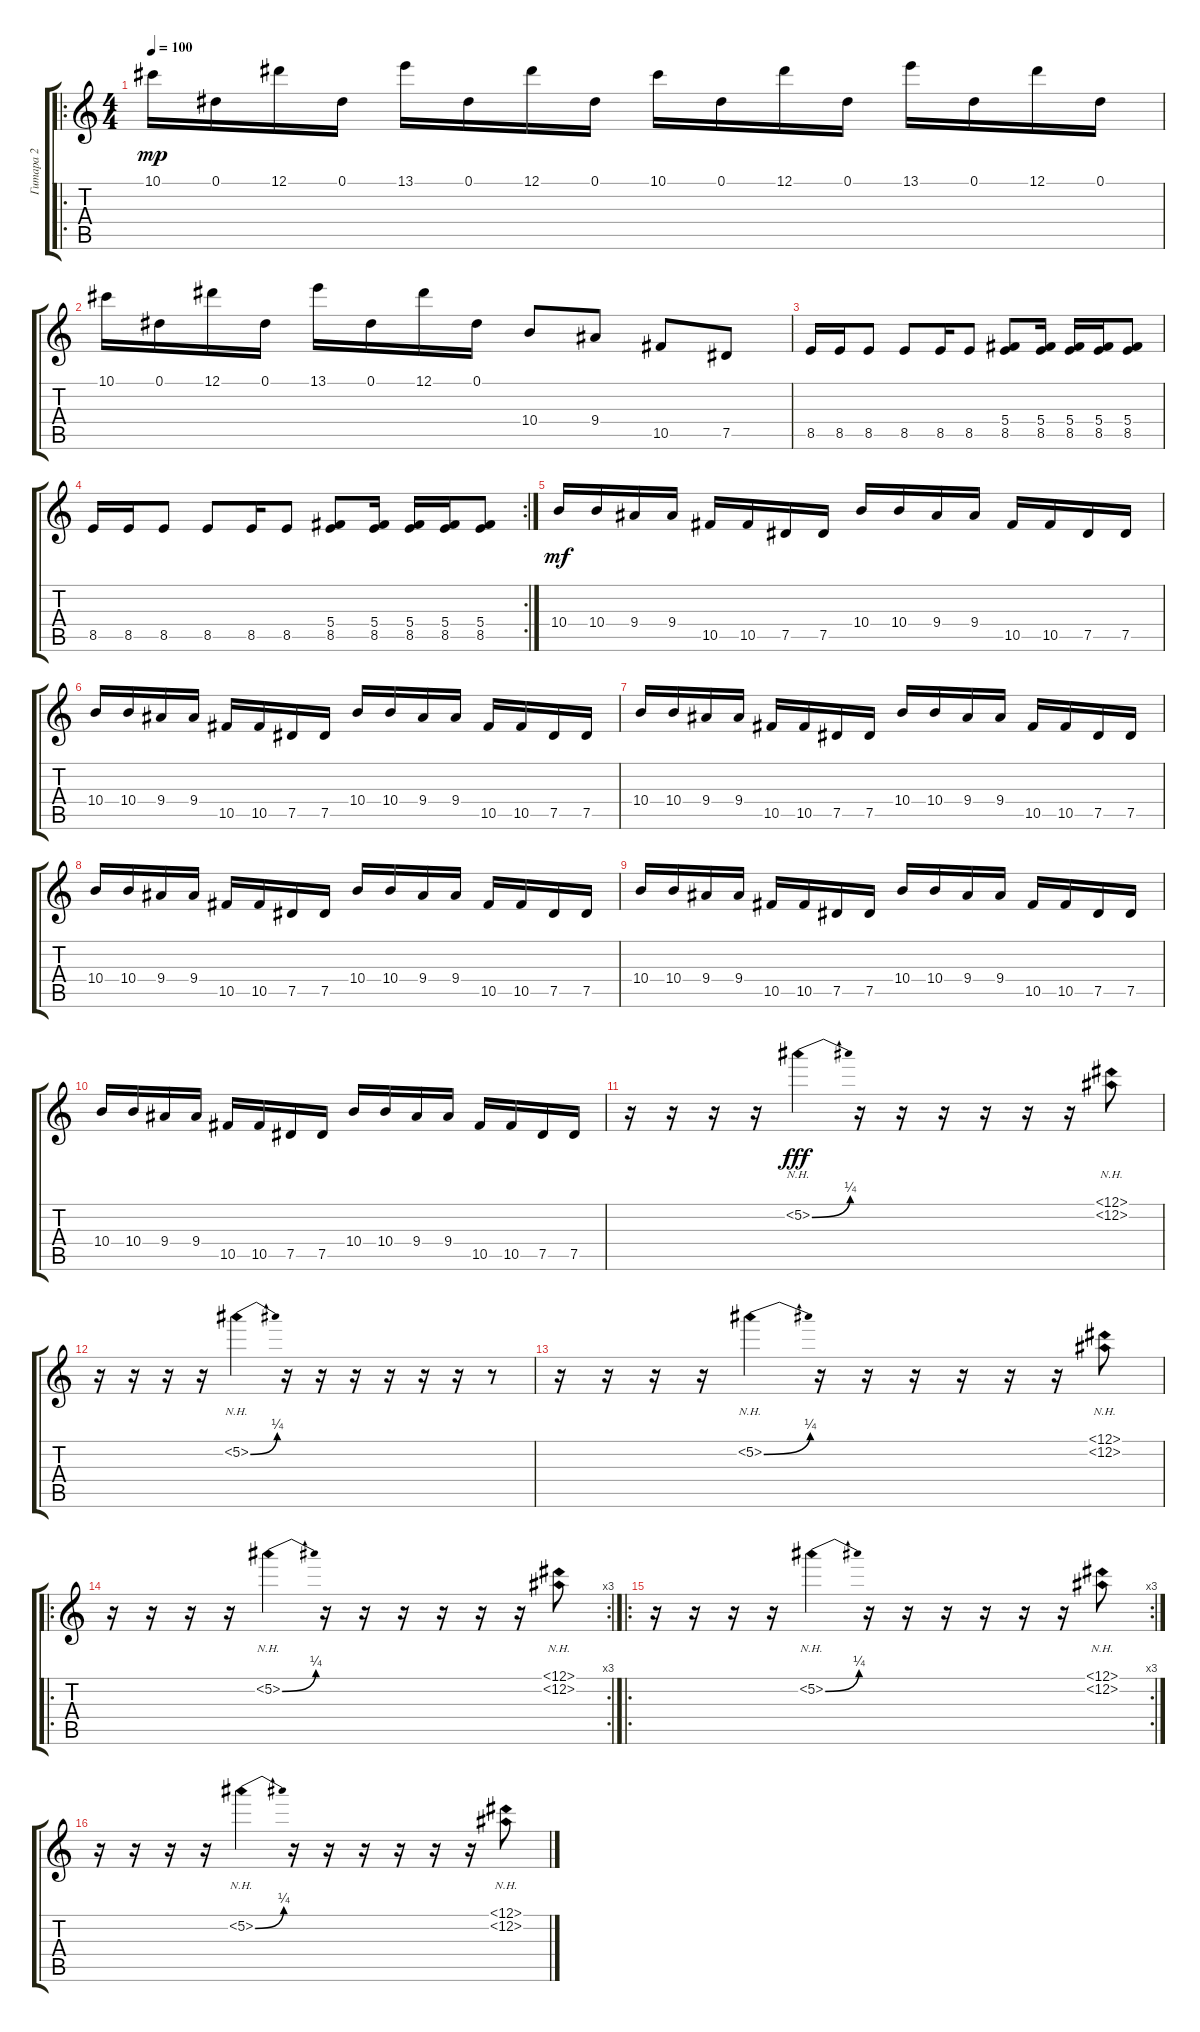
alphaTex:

\track ("Гитара 2" "Гитара 2") {instrument overdrivenguitar}
\staff {score tabs}
\tuning (Eb4 Bb3 Gb3 Db3 Ab2 Eb2) {hide}
\ro
\ts (4 4)
\tempo 100
\clef g2
\ks c
10.1.16{dy mp instrument overdrivenguitar} 0.1.16 12.1.16 0.1.16 13.1.16 0.1.16 12.1.16 0.1.16 10.1.16 0.1.16 12.1.16 0.1.16 13.1.16 0.1.16 12.1.16 0.1.16 |
10.1.16 0.1.16 12.1.16 0.1.16 13.1.16 0.1.16 12.1.16 0.1.16 10.4.8 9.4.8 10.5.8 7.5.8 |
8.5.16 8.5.16 8.5.8 8.5.8 8.5.16 8.5.8 (5.4 8.5).8 (5.4 8.5).16 (5.4 8.5).16 (5.4 8.5).16 (5.4 8.5).8 |
\rc 2
8.5.16 8.5.16 8.5.8 8.5.8 8.5.16 8.5.8 (5.4 8.5).8 (5.4 8.5).16 (5.4 8.5).16 (5.4 8.5).16 (5.4 8.5).8 |
10.4.16{dy mf} 10.4.16 9.4.16 9.4.16 10.5.16 10.5.16 7.5.16 7.5.16 10.4.16 10.4.16 9.4.16 9.4.16 10.5.16 10.5.16 7.5.16 7.5.16 |
10.4.16 10.4.16 9.4.16 9.4.16 10.5.16 10.5.16 7.5.16 7.5.16 10.4.16 10.4.16 9.4.16 9.4.16 10.5.16 10.5.16 7.5.16 7.5.16 |
10.4.16 10.4.16 9.4.16 9.4.16 10.5.16 10.5.16 7.5.16 7.5.16 10.4.16 10.4.16 9.4.16 9.4.16 10.5.16 10.5.16 7.5.16 7.5.16 |
10.4.16 10.4.16 9.4.16 9.4.16 10.5.16 10.5.16 7.5.16 7.5.16 10.4.16 10.4.16 9.4.16 9.4.16 10.5.16 10.5.16 7.5.16 7.5.16 |
10.4.16 10.4.16 9.4.16 9.4.16 10.5.16 10.5.16 7.5.16 7.5.16 10.4.16 10.4.16 9.4.16 9.4.16 10.5.16 10.5.16 7.5.16 7.5.16 |
10.4.16 10.4.16 9.4.16 9.4.16 10.5.16 10.5.16 7.5.16 7.5.16 10.4.16 10.4.16 9.4.16 9.4.16 10.5.16 10.5.16 7.5.16 7.5.16 |
r.16 r.16 r.16 r.16 5.2{be (bend 0 0 60 1) nh}.4{dy fff} r.16 r.16 r.16 r.16 r.16 r.16 (12.1{nh} 12.2{nh}).8 |
r.16 r.16 r.16 r.16 5.2{be (bend 0 0 60 1) nh}.4 r.16 r.16 r.16 r.16 r.16 r.16 r.8 |
r.16 r.16 r.16 r.16 5.2{be (bend 0 0 60 1) nh}.4 r.16 r.16 r.16 r.16 r.16 r.16 (12.1{nh} 12.2{nh}).8 |
\ro
\rc 3
r.16 r.16 r.16 r.16 5.2{be (bend 0 0 60 1) nh}.4 r.16 r.16 r.16 r.16 r.16 r.16 (12.1{nh} 12.2{nh}).8 |
\ro
\rc 3
r.16 r.16 r.16 r.16 5.2{be (bend 0 0 60 1) nh}.4 r.16 r.16 r.16 r.16 r.16 r.16 (12.1{nh} 12.2{nh}).8 |
r.16 r.16 r.16 r.16 5.2{be (bend 0 0 60 1) nh}.4 r.16 r.16 r.16 r.16 r.16 r.16 (12.1{nh} 12.2{nh}).8
